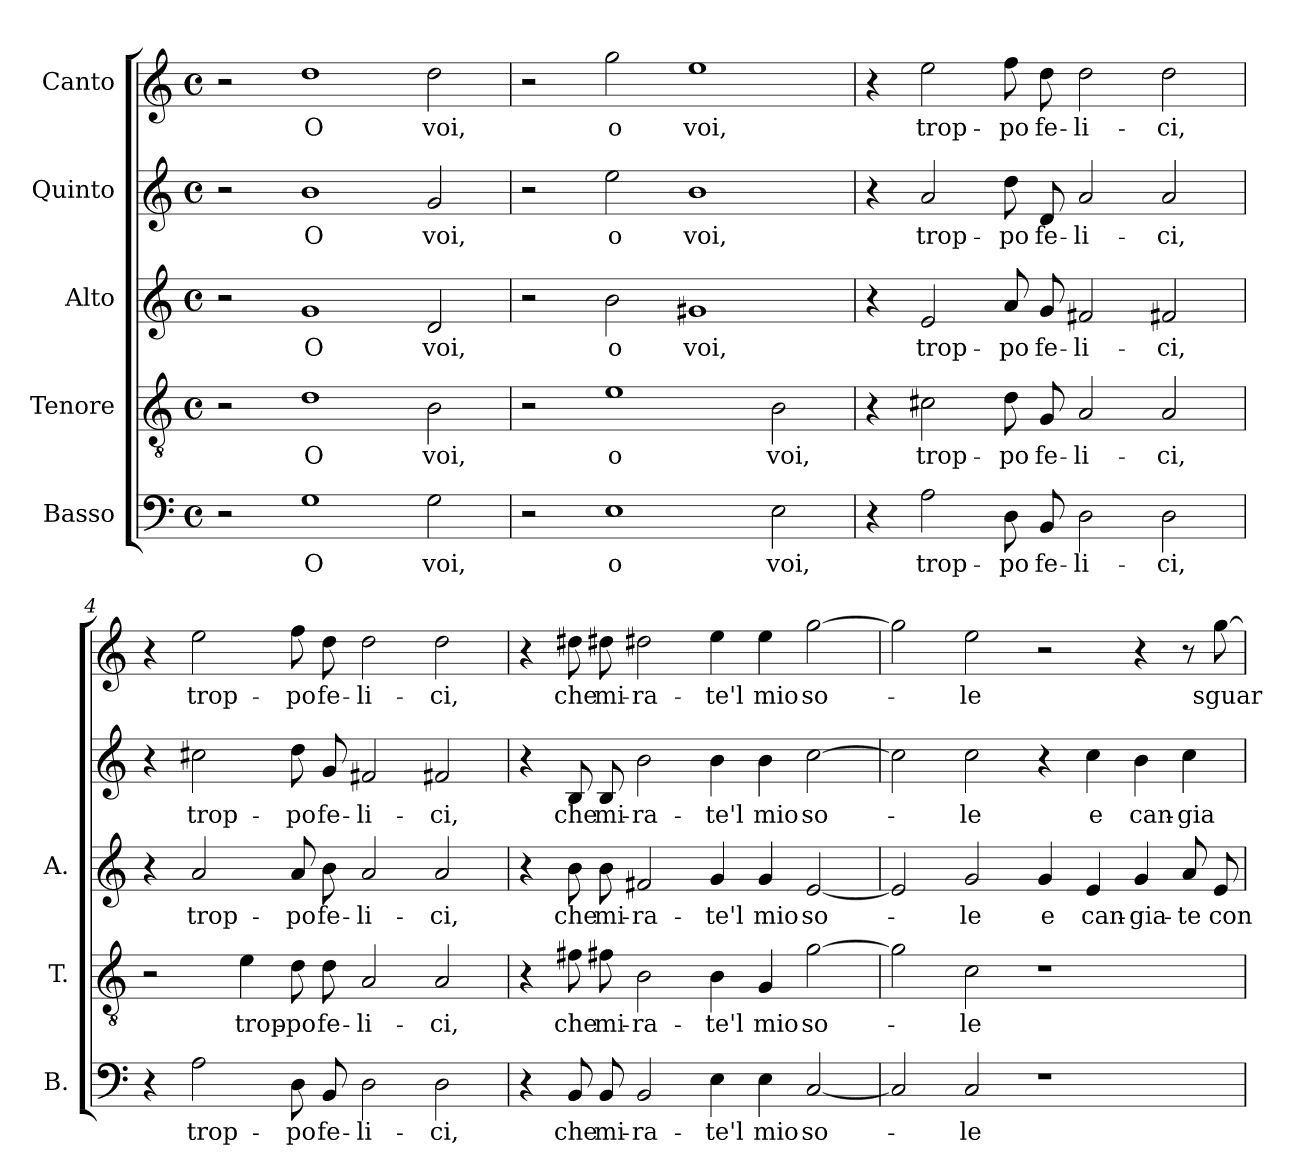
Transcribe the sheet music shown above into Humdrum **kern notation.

**kern	**text	**kern	**text	**kern	**text	**kern	**text	**kern	**text
*part5	*part5	*part4	*part4	*part3	*part3	*part2	*part2	*part1	*part1
*staff5	*staff5	*staff4	*staff4	*staff3	*staff3	*staff2	*staff2	*staff1	*staff1
*I"Basso	*	*I"Tenore	*	*I"Alto	*	*I"Quinto	*	*I"Canto	*
*I'B.	*	*I'T.	*	*I'A.	*	*	*	*	*
*clefF4	*	*clefGv2	*	*clefG2	*	*clefG2	*	*clefG2	*
*k[]	*	*k[]	*	*k[]	*	*k[]	*	*k[]	*
*a:	*	*a:	*	*a:	*	*a:	*	*a:	*
*M4/4	*	*M4/4	*	*M4/4	*	*M4/4	*	*M4/4	*
*met(c)	*	*met(c)	*	*met(c)	*	*met(c)	*	*met(c)	*
=1	=1	=1	=1	=1	=1	=1	=1	=1	=1
2r	.	2r	.	2r	.	2r	.	2r	.
1G\	O	1d\	O	1g/	O	1b\	O	1dd\	O
2G\	voi,	2B\	voi,	2d/	voi,	2g/	voi,	2dd\	voi,
=2	=2	=2	=2	=2	=2	=2	=2	=2	=2
2r	.	2r	.	2r	.	2r	.	2r	.
1E\	o	1e\	o	2b\	o	2ee\	o	2gg\	o
.	.	.	.	1g#X/	voi,	1b\	voi,	1ee\	voi,
2E\	voi,	2B\	voi,	.	.	.	.	.	.
=3	=3	=3	=3	=3	=3	=3	=3	=3	=3
4r	.	4r	.	4r	.	4r	.	4r	.
2A\	trop-	2c#X\	trop-	2e/	trop-	2a/	trop-	2ee\	trop-
8D\	-po	8d\	-po	8a/	-po	8dd\	-po	8ff\	-po
8BB/	fe-	8G/	fe-	8g/	fe-	8d/	fe-	8dd\	fe-
2D\	-li-	2A/	-li-	2f#X/	-li-	2a/	-li-	2dd\	-li-
2D\	-ci,	2A/	-ci,	2f#X/	-ci,	2a/	-ci,	2dd\	-ci,
=4	=4	=4	=4	=4	=4	=4	=4	=4	=4
4r	.	2r	.	4r	.	4r	.	4r	.
2A\	trop-	.	.	2a/	trop-	2cc#X\	trop-	2ee\	trop-
.	.	4e\	trop-	.	.	.	.	.	.
8D\	-po	8d\	-po	8a/	-po	8dd\	-po	8ff\	-po
8BB/	fe-	8d\	fe-	8b\	fe-	8g/	fe-	8dd\	fe-
2D\	-li-	2A/	-li-	2a/	-li-	2f#X/	-li-	2dd\	-li-
2D\	-ci,	2A/	-ci,	2a/	-ci,	2f#X/	-ci,	2dd\	-ci,
=5	=5	=5	=5	=5	=5	=5	=5	=5	=5
4r	.	4r	.	4r	.	4r	.	4r	.
8BB/	che	8f#X\	che	8b\	che	8B/	che	8dd#X\	che
8BB/	mi-	8f#X\	mi-	8b\	mi-	8B/	mi-	8dd#X\	mi-
2BB/	-ra-	2B\	-ra-	2f#X/	-ra-	2b\	-ra-	2dd#X\	-ra-
4E\	-te'l	4B\	-te'l	4g/	-te'l	4b\	-te'l	4ee\	-te'l
4E\	mio	4G/	mio	4g/	mio	4b\	mio	4ee\	mio
[2C/	so-	[2g\	so-	[2e/	so-	[2cc\	so-	[2gg\	so-
=6	=6	=6	=6	=6	=6	=6	=6	=6	=6
2C/]	.	2g\]	.	2e/]	.	2cc\]	.	2gg\]	.
2C/	-le	2c\	-le	2g/	-le	2cc\	-le	2ee\	-le
1r	.	1r	.	4g/	e	4r	.	2r	.
.	.	.	.	4e/	can-	4cc\	e	.	.
.	.	.	.	4g/	-gia-	4b\	can-	4r	.
.	.	.	.	8a/	-te	4cc\	-gia-	8r	.
.	.	.	.	8e/	con	.	.	[8gg\	sguar-
=	=	=	=	=	=	=	=	=	=
*-	*-	*-	*-	*-	*-	*-	*-	*-	*-
